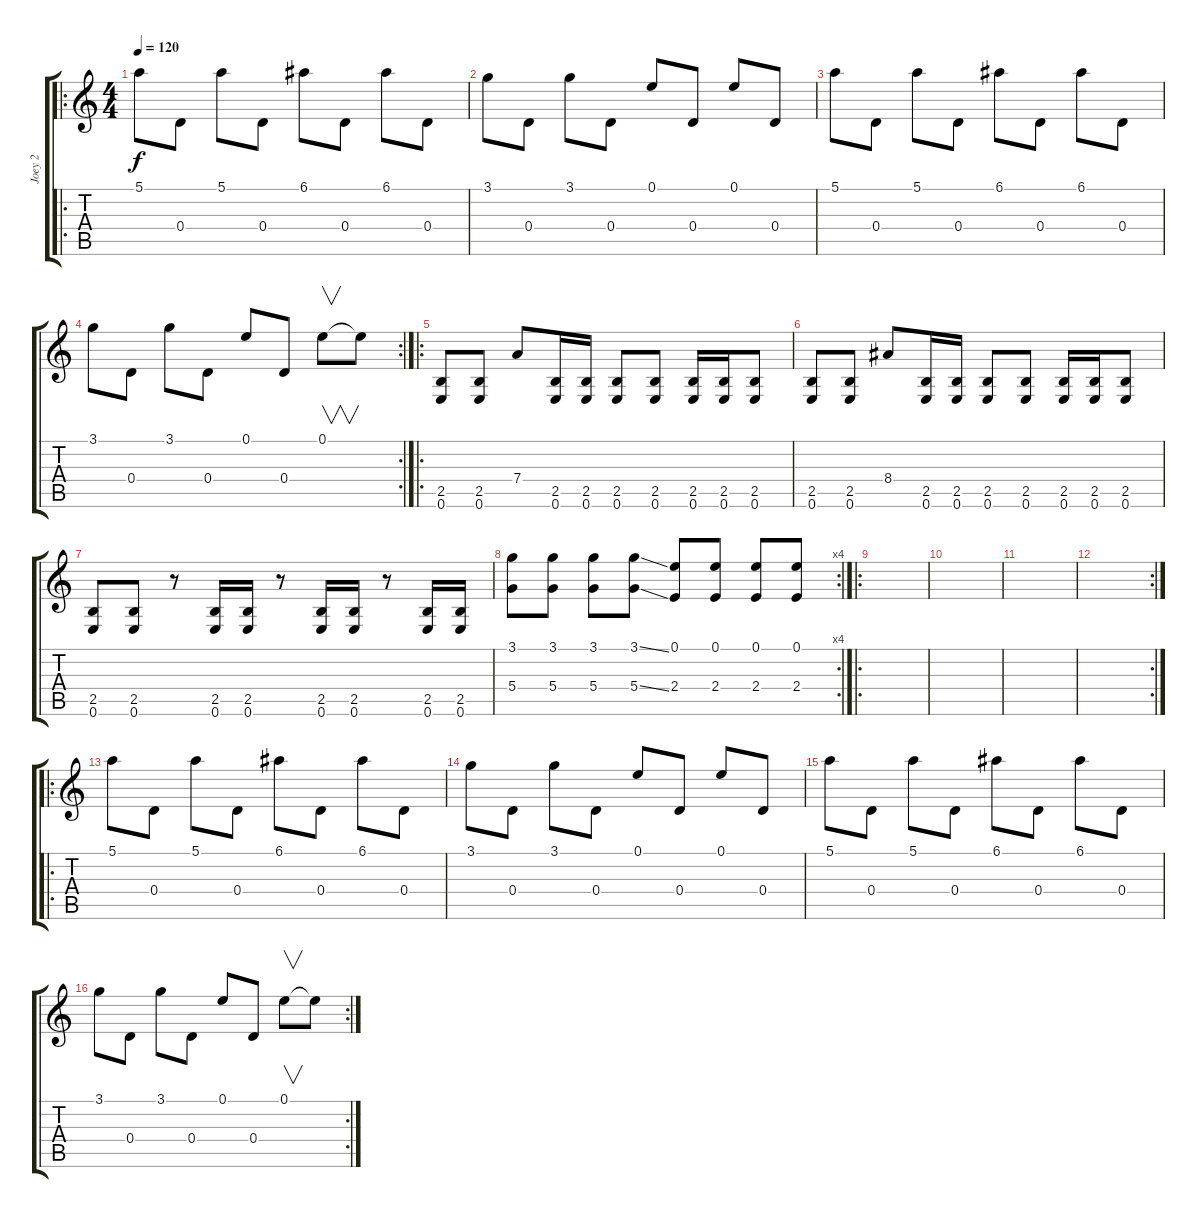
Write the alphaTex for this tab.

\track ("Joey 2" "Joey 2") {instrument overdrivenguitar}
\staff {score tabs}
\tuning (E4 B3 G3 D3 A2 E2) {hide}
\ro
\ts (4 4)
\tempo 120
\clef g2
\ks c
5.1.8{dy f} 0.4.8 5.1.8 0.4.8 6.1.8 0.4.8 6.1.8 0.4.8 |
3.1.8 0.4.8 3.1.8 0.4.8 0.1.8 0.4.8 0.1.8 0.4.8 |
5.1.8 0.4.8 5.1.8 0.4.8 6.1.8 0.4.8 6.1.8 0.4.8 |
\rc 2
3.1.8 0.4.8 3.1.8 0.4.8 0.1.8 0.4.8 0.1.8{v} 0.1{t}.8 |
\ro
(2.5 0.6).8 (2.5 0.6).8 7.4.8 (2.5 0.6).16 (2.5 0.6).16 (2.5 0.6).8 (2.5 0.6).8 (2.5 0.6).16 (2.5 0.6).16 (2.5 0.6).8 |
(2.5 0.6).8 (2.5 0.6).8 8.4.8 (2.5 0.6).16 (2.5 0.6).16 (2.5 0.6).8 (2.5 0.6).8 (2.5 0.6).16 (2.5 0.6).16 (2.5 0.6).8 |
(2.5 0.6).8 (2.5 0.6).8 r.8 (2.5 0.6).16 (2.5 0.6).16 r.8 (2.5 0.6).16 (2.5 0.6).16 r.8 (2.5 0.6).16 (2.5 0.6).16 |
\rc 4
(3.1 5.4).8 (3.1 5.4).8 (3.1 5.4).8 (3.1{ss} 5.4{ss}).8 (0.1 2.4).8 (0.1 2.4).8 (0.1 2.4).8 (0.1 2.4).8 |
\ro
|
|
|
\rc 2
|
\ro
5.1.8 0.4.8 5.1.8 0.4.8 6.1.8 0.4.8 6.1.8 0.4.8 |
3.1.8 0.4.8 3.1.8 0.4.8 0.1.8 0.4.8 0.1.8 0.4.8 |
5.1.8 0.4.8 5.1.8 0.4.8 6.1.8 0.4.8 6.1.8 0.4.8 |
\rc 2
3.1.8 0.4.8 3.1.8 0.4.8 0.1.8 0.4.8 0.1.8{v} 0.1{t}.8
